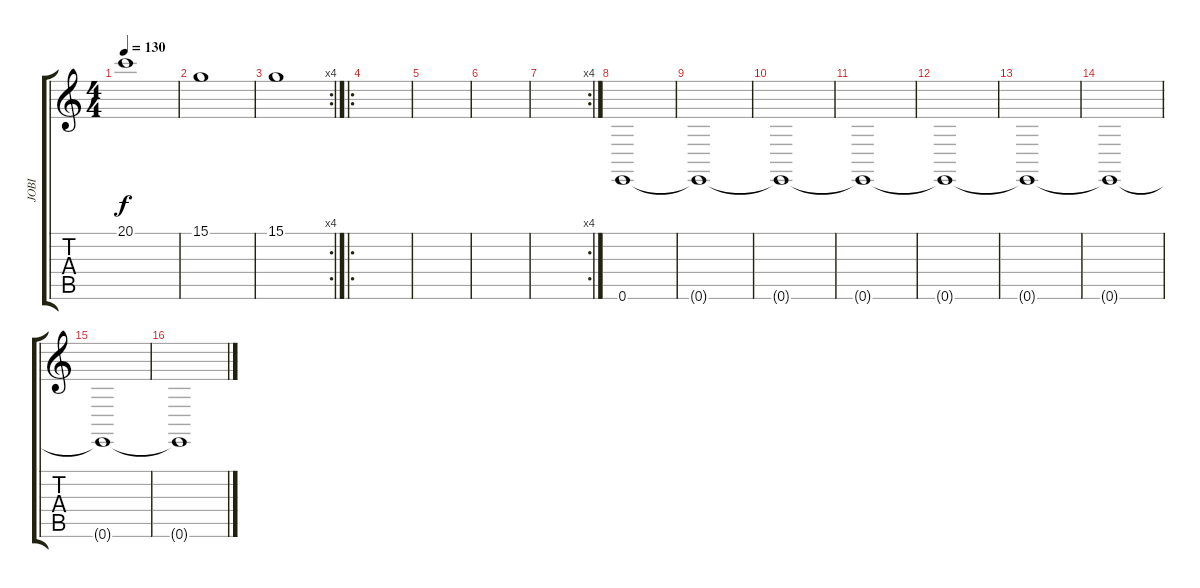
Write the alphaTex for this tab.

\track ("JOBI" "JOBI") {instrument cello}
\staff {score tabs}
\tuning (E4 B3 G3 D3 A2 E2) {hide}
\ts (4 4)
\tempo 130
\clef g2
\ks c
20.1.1{dy f} |
15.1.1 |
\rc 4
15.1.1 |
\ro
|
|
|
\rc 4
|
0.6.1{instrument stringensemble2} |
0.6{t}.1 |
0.6{t}.1 |
0.6{t}.1 |
0.6{t}.1 |
0.6{t}.1 |
0.6{t}.1 |
0.6{t}.1 |
0.6{t}.1
